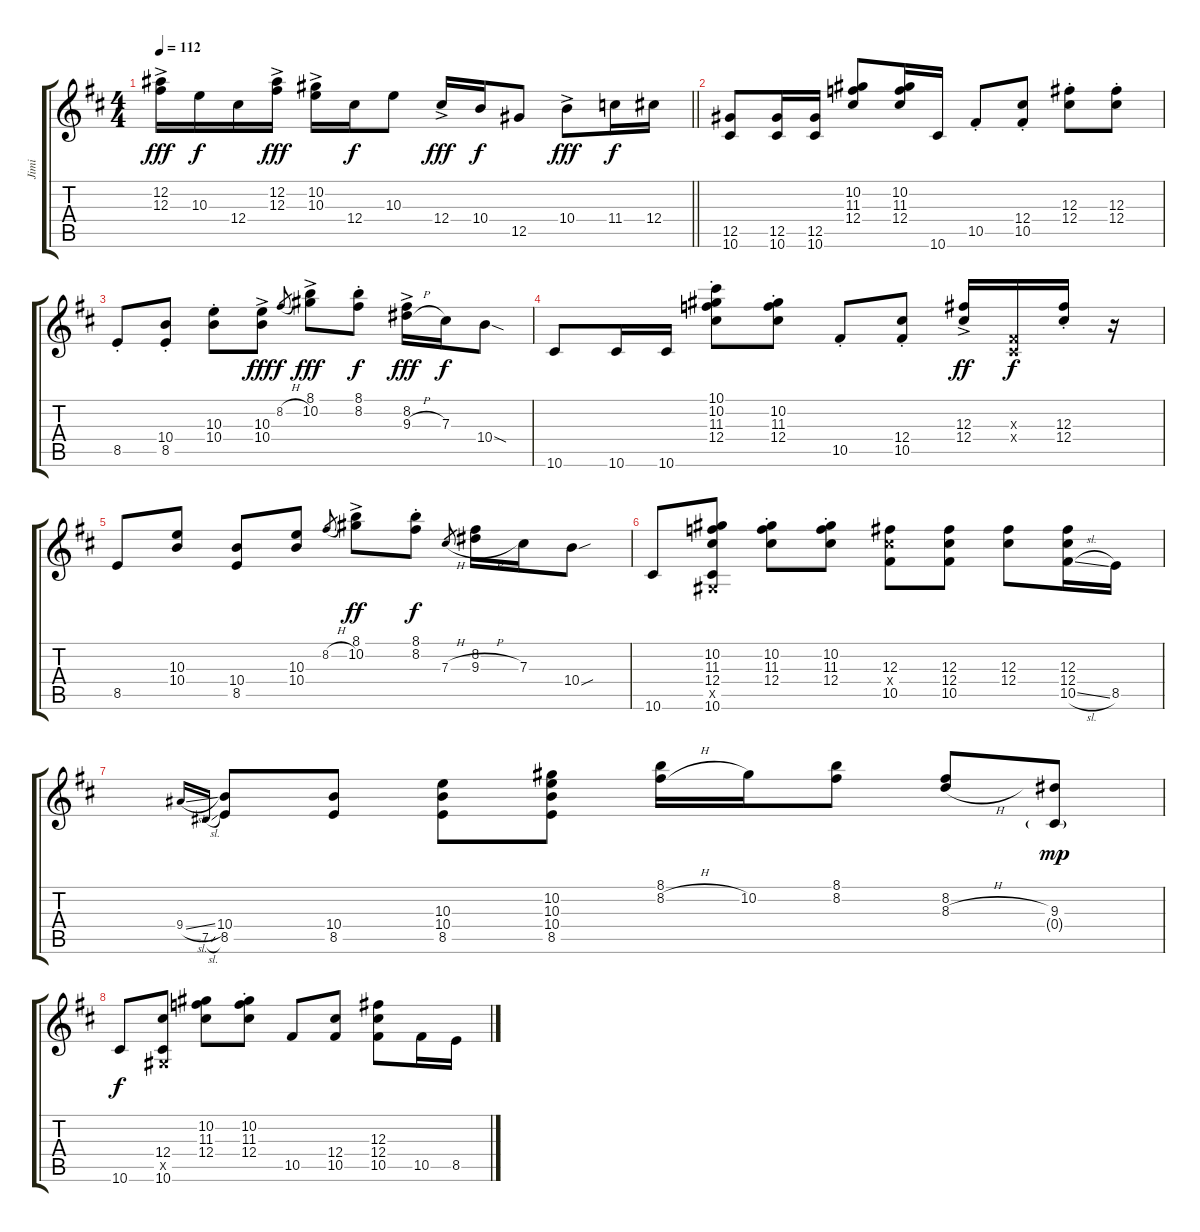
\track ("Jimi" "Jimi") {instrument distortionguitar}
\staff {score tabs}
\tuning (Eb4 Bb3 Gb3 Db3 Ab2 Eb2) {hide}
\ts (4 4)
\tempo 112
\clef g2
\barLineRight lightlight
\ks d
(12.2{ac} 12.3{ac}).16{dy fff} 10.3.16{dy f} 12.4.16 (12.2{ac} 12.3{ac}).16{dy fff} (10.2{ac} 10.3{ac}).16 12.4.16{dy f} 10.3.8 12.4{ac}.16{dy fff} 10.4.16{dy f} 12.5.8 10.4{ac}.8{dy fff} 11.4.16{dy f} 12.4.16 |
(12.5 10.6).8 (12.5 10.6).16 (12.5 10.6).16 (10.2 11.3 12.4).8 (10.2 11.3 12.4).16 10.6.16 10.5{st}.8 (12.4{st} 10.5{st}).8 (12.3{st} 12.4{st}).8 (12.3{st} 12.4{st}).8 |
8.5{st}.8 (10.4{st} 8.5{st}).8 (10.3{st} 10.4{st}).8 (10.3{ac} 10.4{ac}).8{dy fff} 8.2{h}.8{gr dy f} (8.1{ac} 10.2{ac}).8{dy fff} (8.1{st} 8.2{st}).8{dy f} (8.2{ac} 9.3{h ac}).16{dy fff} 7.3.16{dy f} 10.4{sod}.8 |
10.6.8 10.6.16 10.6.16 (10.1{st} 10.2{st} 11.3{st} 12.4{st}).8 (10.2{st} 11.3{st} 12.4{st}).8 10.5{st}.8 (12.4{st} 10.5{st}).8 (12.3{ac} 12.4{ac}).16{dy ff} (0.3{x} 0.4{x}).16{dy f} (12.3{st} 12.4{st}).16 r.16 |
8.5.8 (10.3 10.4).8 (10.4 8.5).8 (10.3 10.4).8 8.2{h}.8{gr} (8.1{ac} 10.2{ac}).8{dy ff} (8.1{st} 8.2{st}).8{dy f} 7.3{h}.8{gr} (8.2 9.3{h}).16 7.3.16 10.4{sou}.8 |
10.6.8 (10.2 11.3 12.4 0.5{x} 10.6).8 (10.2{st} 11.3{st} 12.4{st}).8 (10.2{st} 11.3{st} 12.4{st}).8 (12.3 12.4{x} 10.5).8 (12.3 12.4 10.5).8 (12.3 12.4).8 (12.3 12.4 10.5{sl}).16 8.5.16 |
9.4{sl}.16{gr onbeat} 7.5{sl}.16{gr onbeat} (10.4 8.5).8 (10.4 8.5).8 (10.3 10.4 8.5).8 (10.2 10.3 10.4 8.5).8 (8.1 8.2{h}).16 10.2.16 (8.1 8.2).8 (8.2 8.3{h}).8 (9.3 0.4{g}).8{dy mp} |
10.6.8{dy f} (12.4 0.5{x} 10.6).8 (10.2 11.3 12.4).8 (10.2{st} 11.3{st} 12.4{st}).8 10.5.8 (12.4 10.5).8 (12.3 12.4 10.5).8 10.5.16 8.5.16
